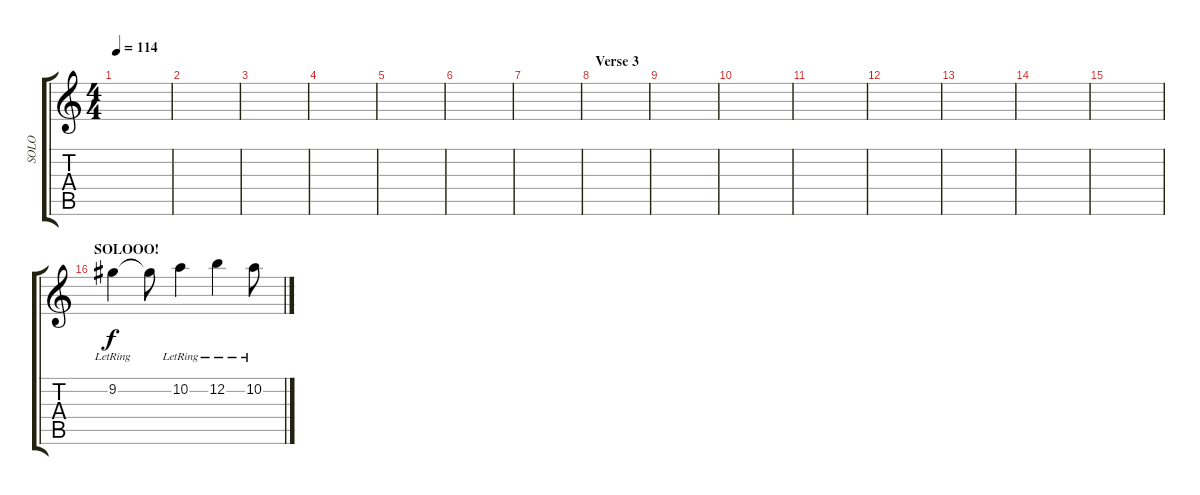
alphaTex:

\track ("SOLO" "SOLO") {instrument distortionguitar}
\staff {score tabs}
\tuning (E4 B3 G3 D3 A2 E2) {hide}
\ts (4 4)
\tempo 114
\clef g2
\ks c
|
\section ("" "")
|
|
|
|
|
|
\section ("" "Verse 3")
|
|
|
|
|
|
|
|
\section ("" "SOLOOO!")
9.2{lr}.4 9.2{t}.8 10.2{lr}.4 12.2{lr}.4 10.2{lr}.8
